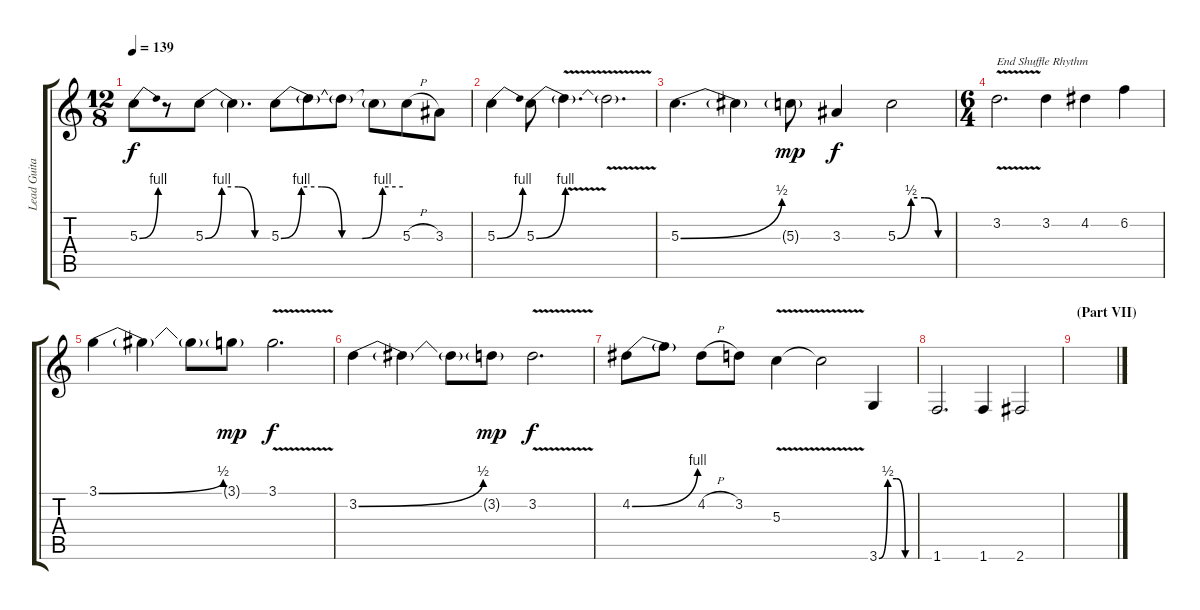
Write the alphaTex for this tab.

\track ("Lead Guitar (David Gilmour)" "Lead Guita") {instrument overdrivenguitar}
\staff {score tabs}
\tuning (E4 B3 G3 D3 A2 E2) {hide}
\ts (12 8)
\tempo 139
\clef g2
\ks c
5.3{be (bend 0 0 60 4)}.8{dy f} r.8 5.3{be (custom 0 0 15 4 30 4 45 0 60 0)}.8 5.3{t}.4{d} 5.3{be (custom 0 0 10 4 20 4 30 0 40 0 50 4 60 4)}.8 5.3{t}.8 5.3{t}.8 5.3{t}.8 5.3{h}.8 3.3.8 |
5.3{be (bend 0 0 60 4)}.4 5.3{be (bend 0 0 60 4)}.8 5.3{v t}.4{d} 5.3{v t}.2{d} |
5.3{be (bend 0 0 60 2)}.4{d} 5.3{t}.4 5.3{g}.8{dy mp} 3.3.4{dy f} 5.3{be (custom 0 0 15 2 30 2 45 0 60 0)}.2 |
\ts (6 4)
3.2{v}.2{d txt "End Shuffle Rhythm"} 3.2.4 4.2.4 6.2.4 |
3.1{be (bend 0 0 60 2)}.4 3.1{t}.4 3.1{t}.8 3.1{g}.8{dy mp} 3.1{v}.2{d dy f} |
3.2{be (bend 0 0 60 2)}.4 3.2{t}.4 3.2{t}.8 3.2{g}.8{dy mp} 3.2{v}.2{d dy f} |
4.2{be (bend 0 0 60 4)}.8 4.2{t}.8 4.2{h}.8 3.2.8 5.3{v}.4 5.3{v t}.2 3.6{be (custom 0 0 15 2 30 2 45 0 60 0)}.4 |
1.6.2{d} 1.6.4 2.6.2 |
\section ("" "(Part VII)")
